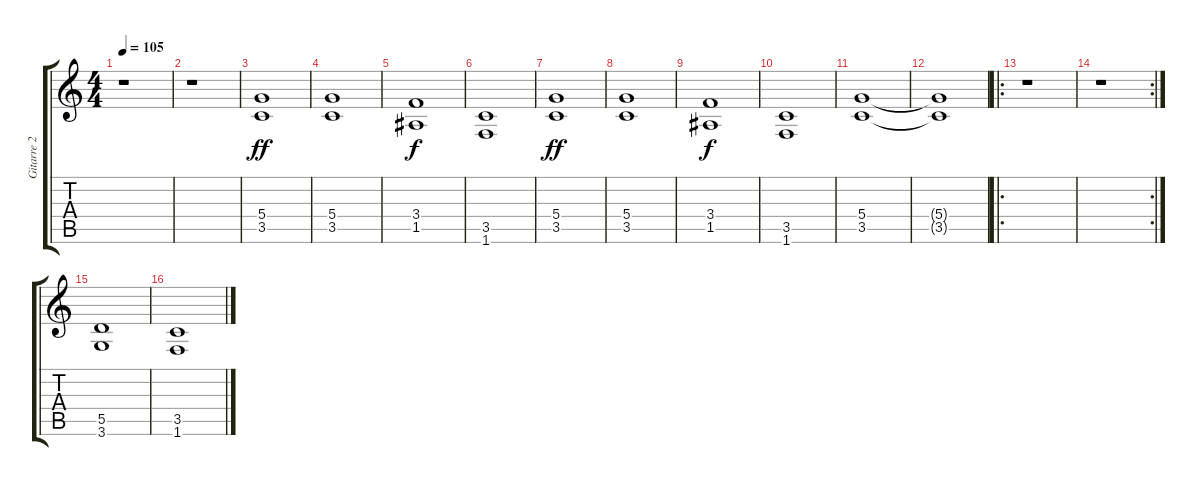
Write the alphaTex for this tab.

\track ("Gitarre 2" "Gitarre 2") {instrument distortionguitar}
\staff {score tabs}
\tuning (E4 B3 G3 D3 A2 E2) {hide}
\ts (4 4)
\tempo 105
\clef g2
\ks c
r.1{dy ff instrument distortionguitar} |
r.1 |
(5.4 3.5).1 |
(5.4 3.5).1 |
(3.4 1.5).1{dy f} |
(3.5 1.6).1 |
(5.4 3.5).1{dy ff} |
(5.4 3.5).1 |
(3.4 1.5).1{dy f} |
(3.5 1.6).1 |
(5.4 3.5).1 |
(5.4{t} 3.5{t}).1 |
\ro
r.1 |
\rc 2
r.1 |
(5.5 3.6).1 |
(3.5 1.6).1
